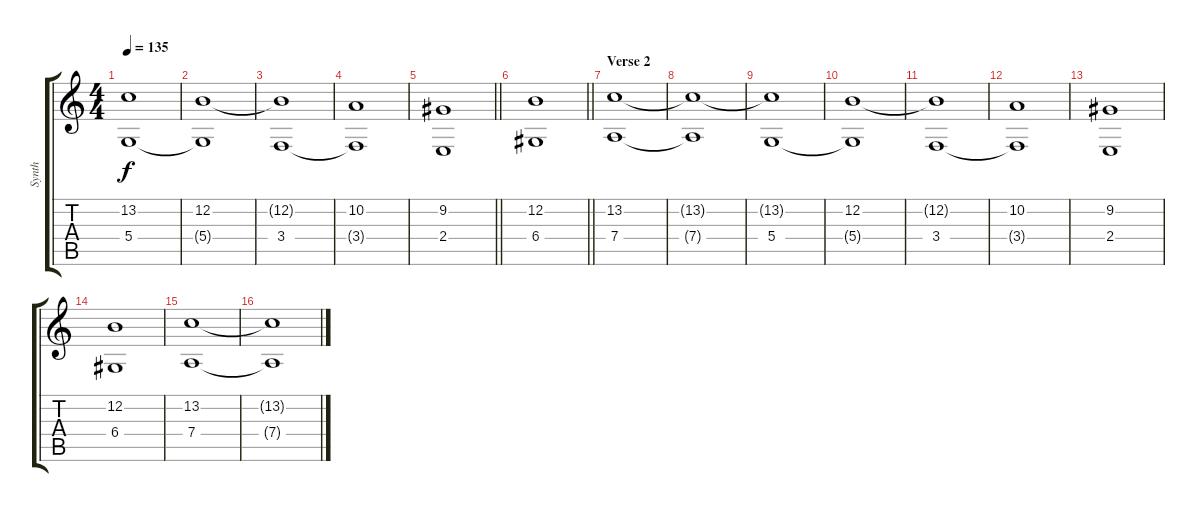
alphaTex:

\track ("Synth" "Synth") {instrument pad4choir}
\staff {score tabs}
\tuning (E4 B3 G3 D3 A2 E2) {hide}
\ts (4 4)
\tempo 135
\clef g2
\ks c
(13.2{t} 5.4).1{dy f} |
(12.2 5.4{t}).1 |
(12.2{t} 3.4).1 |
(10.2 3.4{t}).1 |
\barLineRight lightlight
(9.2 2.4).1 |
\section ("" "")
\barLineRight lightlight
(12.2 6.4).1 |
\section ("" "Verse 2")
(13.2 7.4).1 |
(13.2{t} 7.4{t}).1 |
(13.2{t} 5.4).1 |
(12.2 5.4{t}).1 |
(12.2{t} 3.4).1 |
(10.2 3.4{t}).1 |
(9.2 2.4).1 |
(12.2 6.4).1 |
(13.2 7.4).1 |
(13.2{t} 7.4{t}).1
